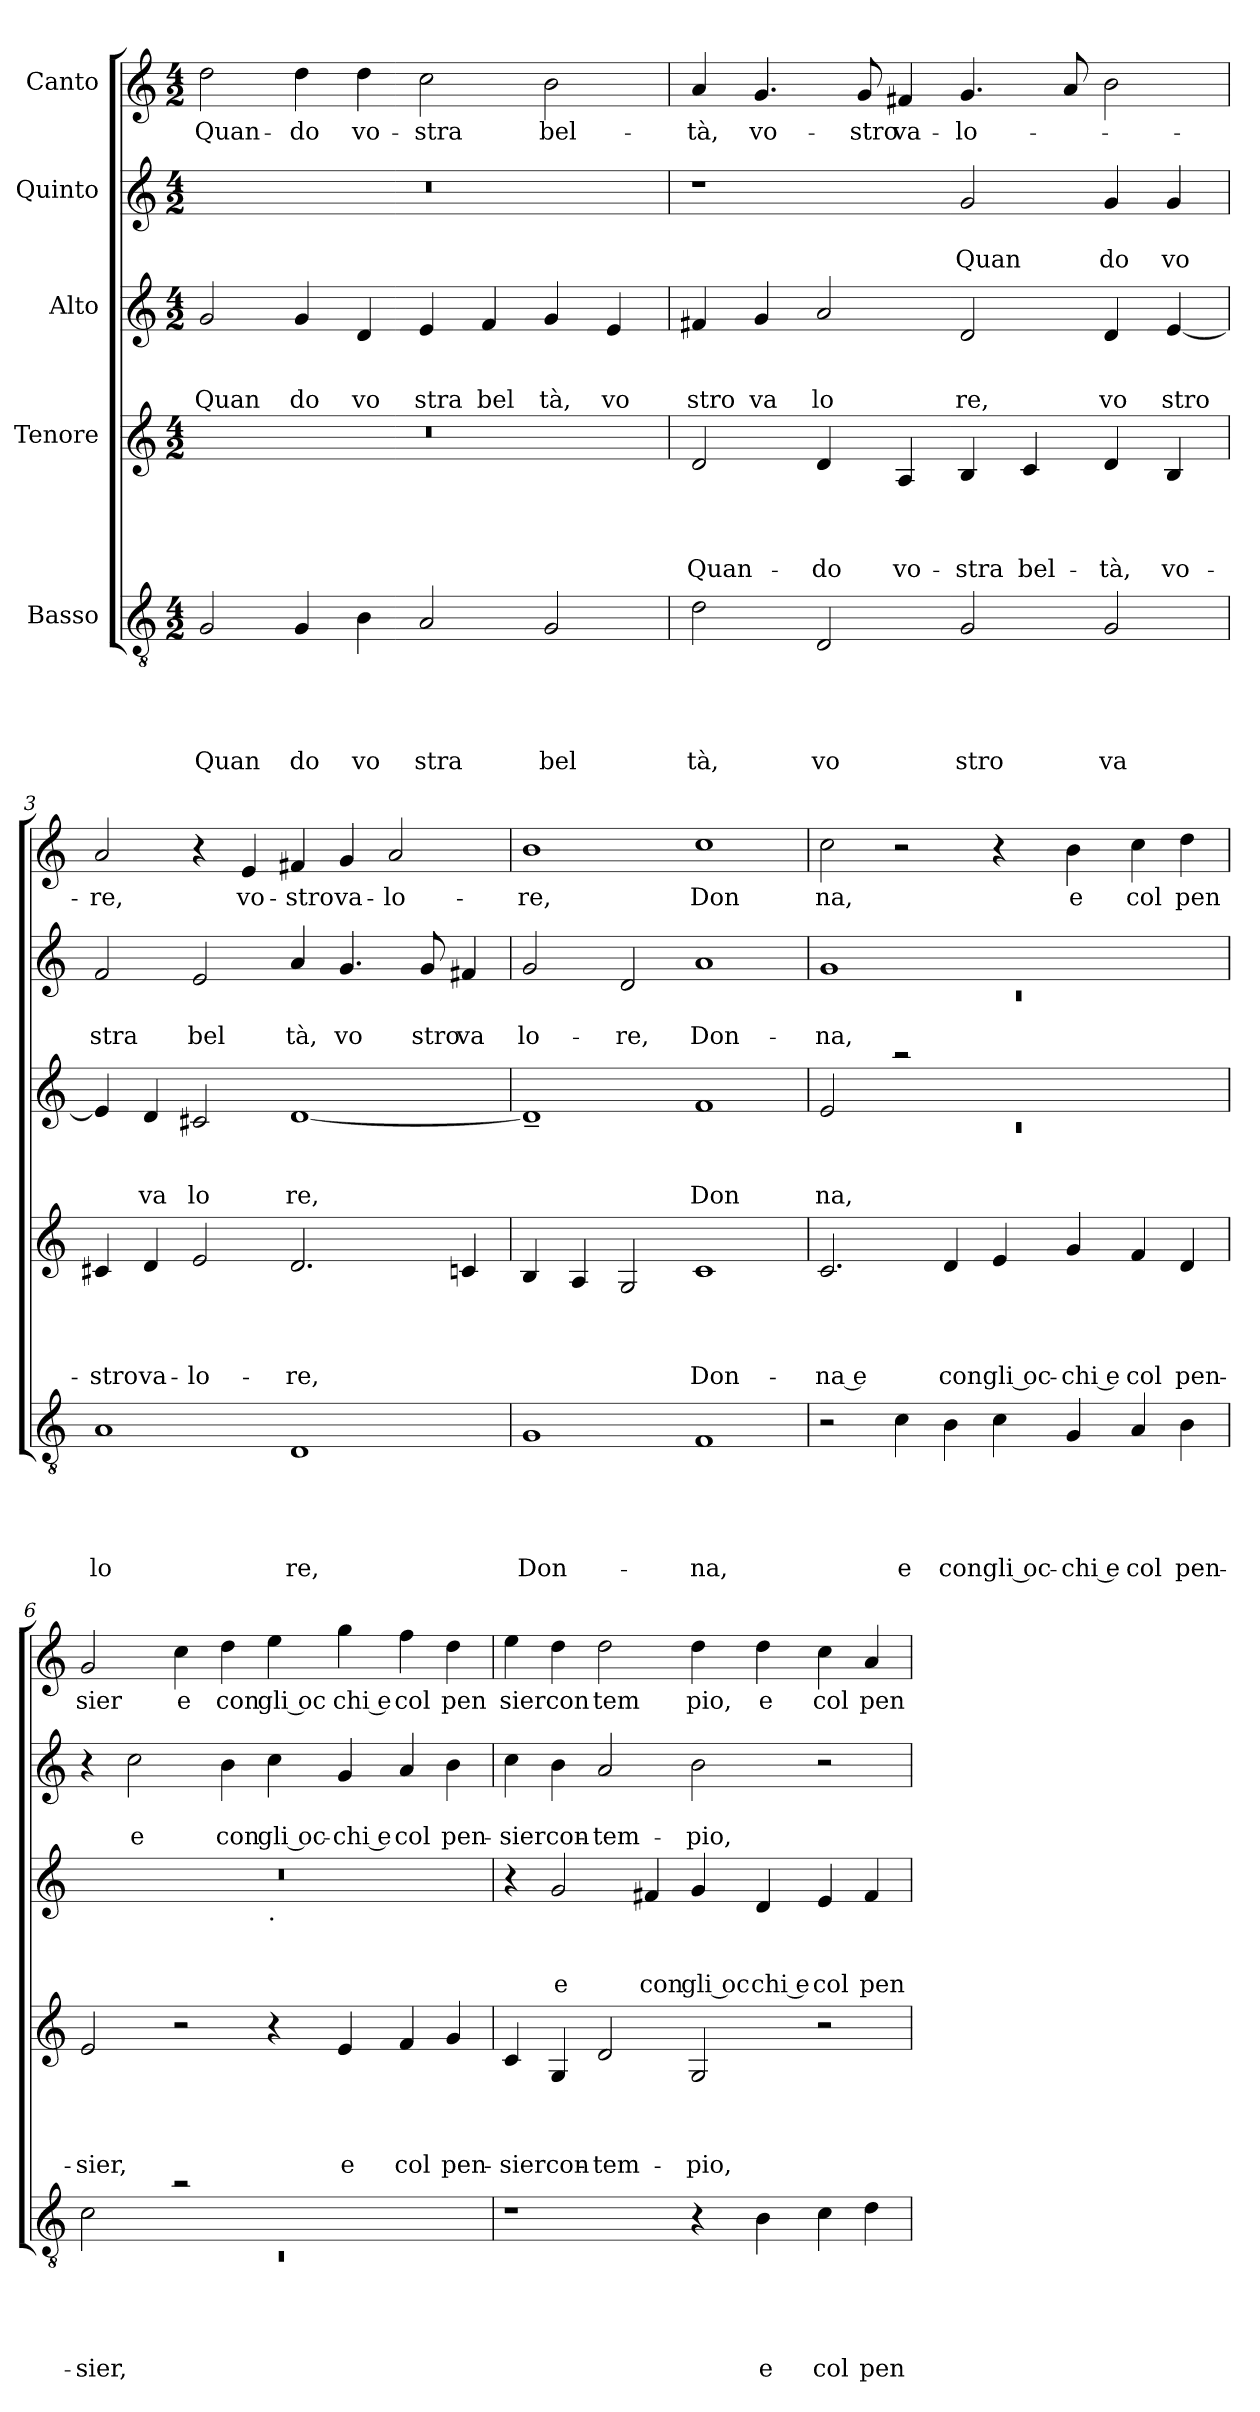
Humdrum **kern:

**kern	**text	**text	**text	**text	**text	**kern	**text	**text	**text	**text	**kern	**text	**text	**text	**kern	**text	**text	**kern	**text
*part5	*part5	*part5	*part5	*part5	*part5	*part4	*part4	*part4	*part4	*part4	*part3	*part3	*part3	*part3	*part2	*part2	*part2	*part1	*part1
*staff5	*staff5	*staff5	*staff5	*staff5	*staff5	*staff4	*staff4	*staff4	*staff4	*staff4	*staff3	*staff3	*staff3	*staff3	*staff2	*staff2	*staff2	*staff1	*staff1
*I"Basso	*	*	*	*	*	*I"Tenore	*	*	*	*	*I"Alto	*	*	*	*I"Quinto	*	*	*I"Canto	*
*clefGv2	*	*	*	*	*	*clefG2	*	*	*	*	*clefG2	*	*	*	*clefG2	*	*	*clefG2	*
*k[]	*	*	*	*	*	*k[]	*	*	*	*	*k[]	*	*	*	*k[]	*	*	*k[]	*
*C:	*	*	*	*	*	*C:	*	*	*	*	*C:	*	*	*	*C:	*	*	*C:	*
*M4/2	*	*	*	*	*	*M4/2	*	*	*	*	*M4/2	*	*	*	*M4/2	*	*	*M4/2	*
=1	=1	=1	=1	=1	=1	=1	=1	=1	=1	=1	=1	=1	=1	=1	=1	=1	=1	=1	=1
!	!	!	!	!	!LO:LY:b	!	!	!	!	!	!	!	!	!LO:LY:b	!	!	!	!	!LO:LY:b
2G/	.	.	.	.	Quan	0r	.	.	.	.	2g/	.	.	Quan	0r	.	.	2dd\	Quan-
!	!	!	!	!	!LO:LY:b	!	!	!	!	!	!	!	!	!LO:LY:b	!	!	!	!	!LO:LY:b
4G/	.	.	.	.	do	.	.	.	.	.	4g/	.	.	do	.	.	.	4dd\	-do
!	!	!	!	!	!LO:LY:b	!	!	!	!	!	!	!	!	!LO:LY:b	!	!	!	!	!LO:LY:b
4B\	.	.	.	.	vo	.	.	.	.	.	4d/	.	.	vo	.	.	.	4dd\	vo-
!	!	!	!	!	!LO:LY:b	!	!	!	!	!	!	!	!	!LO:LY:b	!	!	!	!	!LO:LY:b
2A/	.	.	.	.	stra	.	.	.	.	.	4e/	.	.	stra	.	.	.	2cc\	-stra
!	!	!	!	!	!	!	!	!	!	!	!	!	!	!LO:LY:b	!	!	!	!	!
.	.	.	.	.	.	.	.	.	.	.	4f/	.	.	bel	.	.	.	.	.
!	!	!	!	!	!LO:LY:b	!	!	!	!	!	!	!	!	!LO:LY:b	!	!	!	!	!LO:LY:b
2G/	.	.	.	.	bel	.	.	.	.	.	4g/	.	.	tà,	.	.	.	2b\	bel-
!	!	!	!	!	!	!	!	!	!	!	!	!	!	!LO:LY:b	!	!	!	!	!
.	.	.	.	.	.	.	.	.	.	.	4e/	.	.	vo	.	.	.	.	.
=2	=2	=2	=2	=2	=2	=2	=2	=2	=2	=2	=2	=2	=2	=2	=2	=2	=2	=2	=2
!	!	!	!	!	!LO:LY:b	!	!	!	!	!LO:LY:b	!	!	!	!LO:LY:b	!	!	!	!	!LO:LY:b
2d\	.	.	.	.	tà,	2d/	.	.	.	Quan-	4f#X/	.	.	stro	1r	.	.	4a/	-tà,
!	!	!	!	!	!	!	!	!	!	!	!	!	!	!LO:LY:b	!	!	!	!	!LO:LY:b
.	.	.	.	.	.	.	.	.	.	.	4g/	.	.	va	.	.	.	4.g/	vo-
!	!	!	!	!	!LO:LY:b	!	!	!	!	!LO:LY:b	!	!	!	!LO:LY:b	!	!	!	!	!
2D/	.	.	.	.	vo	4d/	.	.	.	-do	2a/	.	.	lo	.	.	.	.	.
!	!	!	!	!	!	!	!	!	!	!	!	!	!	!	!	!	!	!	!LO:LY:b
.	.	.	.	.	.	.	.	.	.	.	.	.	.	.	.	.	.	8g/	-stro
!	!	!	!	!	!	!	!	!	!	!LO:LY:b	!	!	!	!	!	!	!	!	!LO:LY:b
.	.	.	.	.	.	4A/	.	.	.	vo-	.	.	.	.	.	.	.	4f#X/	va-
!	!	!	!	!	!LO:LY:b	!	!	!	!	!LO:LY:b	!	!	!	!LO:LY:b	!	!	!LO:LY:b	!	!LO:LY:b
2G/	.	.	.	.	stro	4B/	.	.	.	-stra	2d/	.	.	re,	2g/	.	Quan	4.g/	-lo-
!	!	!	!	!	!	!	!	!	!	!LO:LY:b	!	!	!	!	!	!	!	!	!
.	.	.	.	.	.	4c/	.	.	.	bel-	.	.	.	.	.	.	.	.	.
.	.	.	.	.	.	.	.	.	.	.	.	.	.	.	.	.	.	8a/	.
!	!	!	!	!	!LO:LY:b	!	!	!	!	!LO:LY:b	!	!	!	!LO:LY:b	!	!	!LO:LY:b	!	!
2G/	.	.	.	.	va	4d/	.	.	.	-tà,	4d/	.	.	vo	4g/	.	do	2b\	.
!	!	!	!	!	!	!	!	!	!	!LO:LY:b	!	!	!	!LO:LY:b	!	!	!LO:LY:b	!	!
.	.	.	.	.	.	4B/	.	.	.	vo-	[<4e/	.	.	stro	4g/	.	vo	.	.
=3	=3	=3	=3	=3	=3	=3	=3	=3	=3	=3	=3	=3	=3	=3	=3	=3	=3	=3	=3
!	!	!	!	!	!LO:LY:b	!	!	!	!	!LO:LY:b	!	!	!	!	!	!	!LO:LY:b	!	!LO:LY:b
1A	.	.	.	.	lo	4c#X/	.	.	.	-stro	4e/]	.	.	.	2f/	.	stra	2a/	-re,
!	!	!	!	!	!	!	!	!	!	!LO:LY:b	!	!	!	!LO:LY:b	!	!	!	!	!
.	.	.	.	.	.	4d/	.	.	.	va-	4d/	.	.	va	.	.	.	.	.
!	!	!	!	!	!	!	!	!	!	!LO:LY:b	!	!	!	!LO:LY:b	!	!	!LO:LY:b	!	!
.	.	.	.	.	.	2e/	.	.	.	-lo-	2c#X/	.	.	lo	2e/	.	bel	4r	.
!	!	!	!	!	!	!	!	!	!	!	!	!	!	!	!	!	!	!	!LO:LY:b
.	.	.	.	.	.	.	.	.	.	.	.	.	.	.	.	.	.	4e/	vo-
!	!	!	!	!	!LO:LY:b	!	!	!	!	!LO:LY:b	!	!	!	!LO:LY:b	!	!	!LO:LY:b	!	!LO:LY:b
1D	.	.	.	.	re,	2.d/	.	.	.	-re,	[<1d	.	.	re,	4a/	.	tà,	4f#X/	-stro
!	!	!	!	!	!	!	!	!	!	!	!	!	!	!	!	!	!LO:LY:b	!	!LO:LY:b
.	.	.	.	.	.	.	.	.	.	.	.	.	.	.	4.g/	.	vo	4g/	va-
!	!	!	!	!	!	!	!	!	!	!	!	!	!	!	!	!	!	!	!LO:LY:b
.	.	.	.	.	.	.	.	.	.	.	.	.	.	.	.	.	.	2a/	-lo-
!	!	!	!	!	!	!	!	!	!	!	!	!	!	!	!	!	!LO:LY:b	!	!
.	.	.	.	.	.	.	.	.	.	.	.	.	.	.	8g/	.	stro	.	.
!	!	!	!	!	!	!	!	!	!	!	!	!	!	!	!	!	!LO:LY:b	!	!
.	.	.	.	.	.	4cn/	.	.	.	.	.	.	.	.	4f#X/	.	va	.	.
!!LO:LB:g=z
=4	=4	=4	=4	=4	=4	=4	=4	=4	=4	=4	=4	=4	=4	=4	=4	=4	=4	=4	=4
!	!	!	!	!	!LO:LY:b	!	!	!	!	!	!	!	!	!	!	!	!LO:LY:b	!	!LO:LY:b
1G	.	.	.	.	Don-	4B/	.	.	.	.	1d~<]	.	.	.	2g/	.	lo-	1b	-re,
.	.	.	.	.	.	4A/	.	.	.	.	.	.	.	.	.	.	.	.	.
!	!	!	!	!	!	!	!	!	!	!	!	!	!	!	!	!	!LO:LY:b	!	!
.	.	.	.	.	.	2G/	.	.	.	.	.	.	.	.	2d/	.	-re,	.	.
!	!	!	!	!	!LO:LY:b	!	!	!	!	!LO:LY:b	!	!	!	!LO:LY:b	!	!	!LO:LY:b	!	!LO:LY:b
1F	.	.	.	.	-na,	1c	.	.	.	Don-	1f	.	.	Don	1a	.	Don-	1cc	Don
=5	=5	=5	=5	=5	=5	=5	=5	=5	=5	=5	=5	=5	=5	=5	=5	=5	=5	=5	=5
*	*	*	*	*	*	*	*	*	*	*	*^	*	*	*	*^	*	*	*	*
!	!	!	!	!	!	!	!	!	!	!LO:LY:b:rj	!	!LO:N:vis=1	!	!	!LO:LY:b	!	!LO:N:vis=1	!	!LO:LY:b	!	!LO:LY:b
2r	.	.	.	.	.	2.c/	.	.	.	-na e	2e/	0rc	.	.	na,	1g	0rc	.	-na,	2cc>\	na,
!	!	!	!	!	!LO:LY:b	!	!	!	!	!	!	!	!	!	!	!	!	!	!	!	!
4c\	.	.	.	.	e	.	.	.	.	.	2raa	.	.	.	.	.	.	.	.	2r	.
!	!	!	!	!	!LO:LY:b	!	!	!	!	!LO:LY:b	!	!	!	!	!	!	!	!	!	!	!
4B\	.	.	.	.	con	4d/	.	.	.	con	.	.	.	.	.	.	.	.	.	.	.
!	!	!	!	!	!LO:LY:b:rj	!	!	!	!	!LO:LY:b:rj	!	!	!	!	!	!	!	!	!	!	!
4c\	.	.	.	.	gli oc-	4e/	.	.	.	gli oc-	1ryy	.	.	.	.	1ryy	.	.	.	4r	.
!	!	!	!	!	!LO:LY:b:rj	!	!	!	!	!LO:LY:b:rj	!	!	!	!	!	!	!	!	!	!	!LO:LY:b
4G/	.	.	.	.	-chi e	4g/	.	.	.	-chi e	.	.	.	.	.	.	.	.	.	4b\	e
!	!	!	!	!	!LO:LY:b	!	!	!	!	!LO:LY:b	!	!	!	!	!	!	!	!	!	!	!LO:LY:b
4A/	.	.	.	.	col	4f/	.	.	.	col	.	.	.	.	.	.	.	.	.	4cc\	col
!	!	!	!	!	!LO:LY:b	!	!	!	!	!LO:LY:b	!	!	!	!	!	!	!	!	!	!	!LO:LY:b
4B\	.	.	.	.	pen-	4d/	.	.	.	pen-	.	.	.	.	.	.	.	.	.	4dd\	pen
*	*	*	*	*	*	*	*	*	*	*	*	*	*	*	*	*v	*v	*	*	*	*
=6	=6	=6	=6	=6	=6	=6	=6	=6	=6	=6	=6	=6	=6	=6	=6	=6	=6	=6	=6	=6
*^	*	*	*	*	*	*	*	*	*	*	*	*	*	*	*	*	*	*	*	*
!	!LO:N:vis=1	!	!	!	!	!LO:LY:b	!	!	!	!	!LO:LY:b	!	!	!	!	!	!	!	!	!	!LO:LY:b
2c\	0rC	.	.	.	.	-sier,	2e/	.	.	.	-sier,	0r	1ryy	.	.	.	4r	.	.	2g/	sier
!	!	!	!	!	!	!	!	!	!	!	!	!	!	!	!	!	!	!	!LO:LY:b	!	!
.	.	.	.	.	.	.	.	.	.	.	.	.	.	.	.	.	2cc\	.	e	.	.
!	!	!	!	!	!	!	!	!	!	!	!	!	!	!	!	!	!	!	!	!	!LO:LY:b
2ra	.	.	.	.	.	.	2r	.	.	.	.	.	.	.	.	.	.	.	.	4cc\	e
!	!	!	!	!	!	!	!	!	!	!	!	!	!	!	!	!	!	!	!LO:LY:b	!	!LO:LY:b
.	.	.	.	.	.	.	.	.	.	.	.	.	.	.	.	.	4b\	.	con	4dd\	con
!	!	!	!	!	!	!	!	!	!	!	!	!	!LO:TX:b:t=.	!	!	!	!	!	!	!	!
!	!	!	!	!	!	!	!	!	!	!	!	!	!	!	!	!	!	!	!LO:LY:b:rj	!	!LO:LY:b:rj
1ryy	.	.	.	.	.	.	4r	.	.	.	.	.	1ryy	.	.	.	(4cc\	.	gli oc-	4ee\	gli oc
!	!	!	!	!	!	!	!	!	!	!	!LO:LY:b	!	!	!	!	!	!	!	!LO:LY:b:rj	!	!LO:LY:b:rj
.	.	.	.	.	.	.	4e/	.	.	.	e	.	.	.	.	.	4g/	.	-chi e	4gg\	chi e
!	!	!	!	!	!	!	!	!	!	!	!LO:LY:b	!	!	!	!	!	!	!	!LO:LY:b	!	!LO:LY:b
.	.	.	.	.	.	.	4f/	.	.	.	col	.	.	.	.	.	4a/	.	col	4ff\	col
!	!	!	!	!	!	!	!	!	!	!	!LO:LY:b	!	!	!	!	!	!	!	!LO:LY:b	!	!LO:LY:b
.	.	.	.	.	.	.	4g/	.	.	.	pen-	.	.	.	.	.	4b\	.	pen-	4dd\	pen
*v	*v	*	*	*	*	*	*	*	*	*	*	*	*	*	*	*	*	*	*	*	*
=7	=7	=7	=7	=7	=7	=7	=7	=7	=7	=7	=7	=7	=7	=7	=7	=7	=7	=7	=7	=7
!	!	!	!	!	!	!	!	!	!	!LO:LY:b	!	!	!	!	!	!	!	!LO:LY:b	!	!LO:LY:b
*	*	*	*	*	*	*	*	*	*	*	*v	*v	*	*	*	*	*	*	*	*
1r	.	.	.	.	.	4c/	.	.	.	-siercon-	4r	.	.	.	4cc\	.	-siercon-	4ee\	siercon
!	!	!	!	!	!	!	!	!	!	!	!	!	!	!LO:LY:b	!	!	!	!	!
.	.	.	.	.	.	4G/	.	.	.	.	2g/	.	.	e	4b\	.	.	4dd\	.
!	!	!	!	!	!	!	!	!	!	!LO:LY:b	!	!	!	!	!	!	!LO:LY:b	!	!LO:LY:b
.	.	.	.	.	.	2d/	.	.	.	-tem-	.	.	.	.	2a/	.	-tem-	2dd\	tem
!	!	!	!	!	!	!	!	!	!	!	!	!	!	!LO:LY:b	!	!	!	!	!
.	.	.	.	.	.	.	.	.	.	.	4f#X/	.	.	con	.	.	.	.	.
!	!	!	!	!	!	!	!	!	!	!LO:LY:b	!	!	!	!LO:LY:b:rj	!	!	!LO:LY:b	!	!LO:LY:b
4r	.	.	.	.	.	(2G/	.	.	.	-pio,	4g/	.	.	gli oc	2b\	.	-pio,	4dd\	pio,
!	!	!	!	!	!LO:LY:b	!	!	!	!	!	!	!	!	!LO:LY:b:rj	!	!	!	!	!LO:LY:b
4B\	.	.	.	.	e	.	.	.	.	.	4d/	.	.	chi e	.	.	.	4dd\	e
!	!	!	!	!	!LO:LY:b	!	!	!	!	!	!	!	!	!LO:LY:b	!	!	!	!	!LO:LY:b
4c\	.	.	.	.	col	2r	.	.	.	.	4e/	.	.	col	2r	.	.	4cc\	col
!	!	!	!	!	!LO:LY:b	!	!	!	!	!	!	!	!	!LO:LY:b	!	!	!	!	!LO:LY:b
4d\	.	.	.	.	pen-	.	.	.	.	.	4f#/	.	.	pen	.	.	.	4a/	pen
=	=	=	=	=	=	=	=	=	=	=	=	=	=	=	=	=	=	=	=
*-	*-	*-	*-	*-	*-	*-	*-	*-	*-	*-	*-	*-	*-	*-	*-	*-	*-	*-	*-
